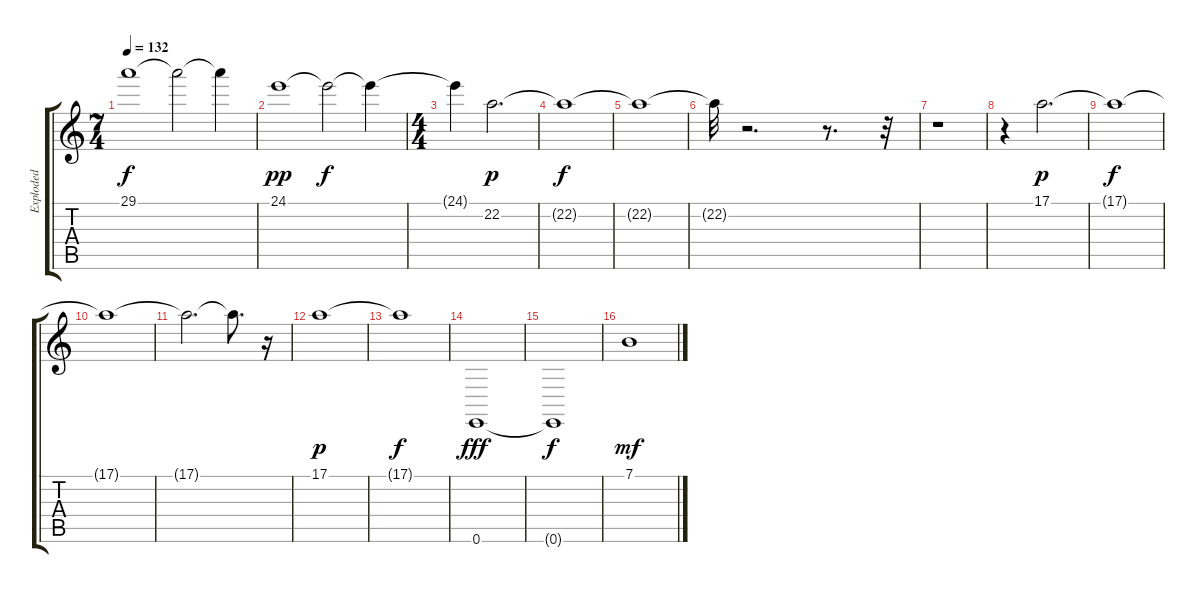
\track ("Exploded" "Exploded") {instrument pad8sweep}
\staff {score tabs}
\tuning (E4 B3 G3 D3 A2 E2) {hide}
\ts (7 4)
\tempo 132
\clef g2
\ks c
29.1{t}.1{dy f} 29.1{t}.2 29.1{t}.4 |
24.1.1{dy pp} 24.1{t}.2{dy f} 24.1{t}.4 |
\ts (4 4)
24.1{t}.4 22.2.2{d dy p} |
22.2{t}.1{dy f} |
22.2{t}.1 |
22.2{t}.32 r.2{d} r.8{d} r.32 |
r.1 |
r.4 17.1.2{d dy p} |
17.1{t}.1{dy f} |
17.1{t}.1 |
17.1{t}.2{d} 17.1{t}.8{d} r.16 |
17.1.1{dy p} |
17.1{t}.1{dy f} |
0.6.1{dy fff} |
0.6{t}.1{dy f} |
7.1.1{dy mf}
